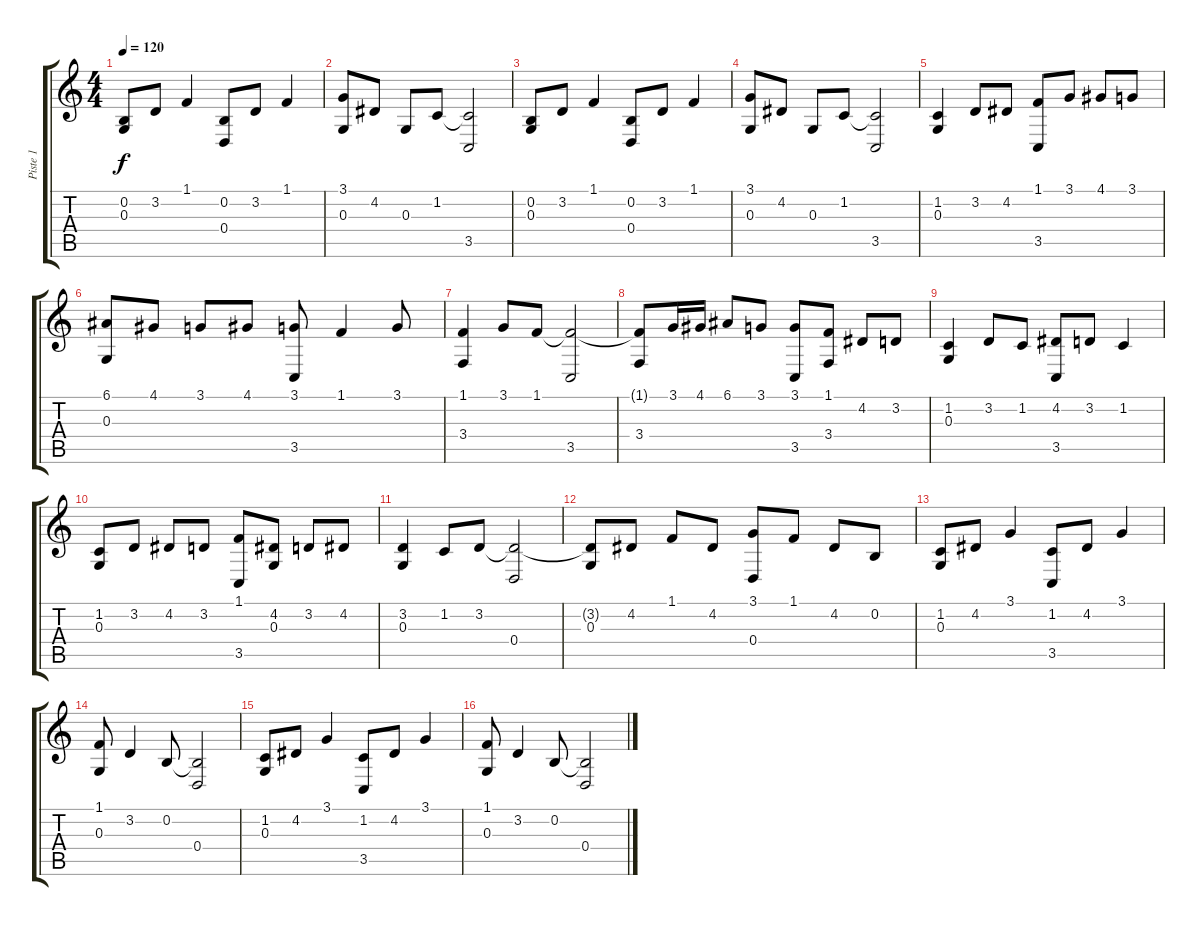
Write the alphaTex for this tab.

\track ("Piste 1" "Piste 1") {instrument panflute}
\staff {score tabs}
\tuning (E4 B3 G3 D3 A2 E2) {hide}
\ts (4 4)
\tempo 120
\clef g2
\ks c
(0.2 0.3).8{dy f} 3.2.8 1.1.4 (0.2 0.4).8 3.2.8 1.1.4 |
(3.1 0.3).8 4.2.8 0.3.8 1.2.8 (1.2{t} 3.5).2 |
(0.2 0.3).8 3.2.8 1.1.4 (0.2 0.4).8 3.2.8 1.1.4 |
(3.1 0.3).8 4.2.8 0.3.8 1.2.8 (1.2{t} 3.5).2 |
(1.2 0.3).4 3.2.8 4.2.8 (1.1 3.5).8 3.1.8 4.1.8 3.1.8 |
(6.1 0.3).8 4.1.8 3.1.8 4.1.8 (3.1 3.5).8 1.1.4 3.1.8 |
(1.1 3.4).4 3.1.8 1.1.8 (1.1{t} 3.5).2 |
(1.1{t} 3.4).8 3.1.16 4.1.16 6.1.8 3.1.8 (3.1 3.5).8 (1.1 3.4).8 4.2.8 3.2.8 |
(1.2 0.3).4 3.2.8 1.2.8 (4.2 3.5).8 3.2.8 1.2.4 |
(1.2 0.3).8 3.2.8 4.2.8 3.2.8 (1.1 3.5).8 (4.2 0.3).8 3.2.8 4.2.8 |
(3.2 0.3).4 1.2.8 3.2.8 (3.2{t} 0.4).2 |
(3.2{t} 0.3).8 4.2.8 1.1.8 4.2.8 (3.1 0.4).8 1.1.8 4.2.8 0.2.8 |
(1.2 0.3).8 4.2.8 3.1.4 (1.2 3.5).8 4.2.8 3.1.4 |
(1.1 0.3).8 3.2.4 0.2.8 (0.2{t} 0.4).2 |
(1.2 0.3).8 4.2.8 3.1.4 (1.2 3.5).8 4.2.8 3.1.4 |
(1.1 0.3).8 3.2.4 0.2.8 (0.2{t} 0.4).2
